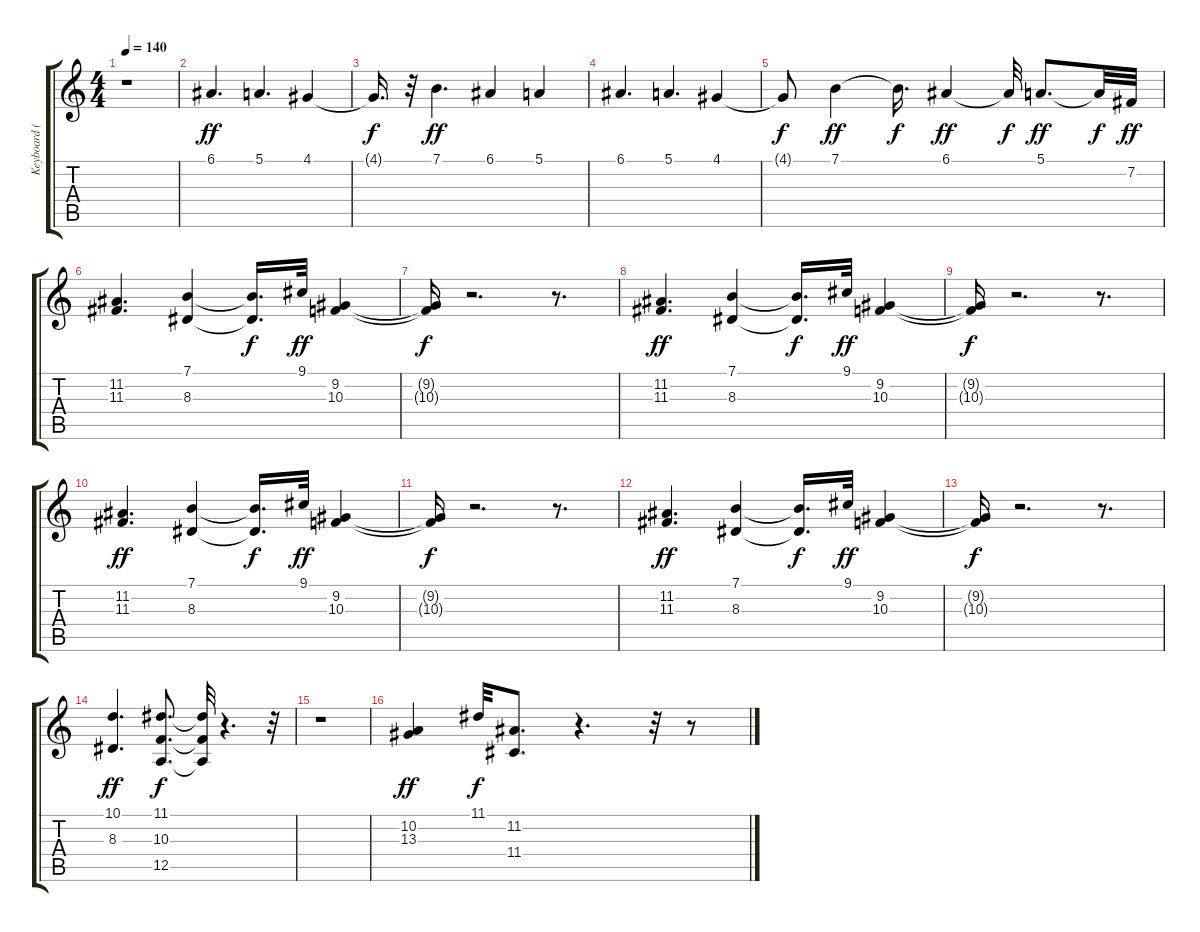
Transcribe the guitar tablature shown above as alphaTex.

\track ("Keyboard (right hand)" "Keyboard (") {instrument stringensemble1}
\staff {score tabs}
\tuning (E4 B3 G3 D3 A2 E2) {hide}
\ts (4 4)
\tempo 140
\clef g2
\ks c
r.1{dy ff instrument stringensemble1} |
6.1.4{d} 5.1.4{d} 4.1.4 |
4.1{t}.16{d dy f} r.32 7.1.4{d dy ff} 6.1.4 5.1.4 |
6.1.4{d} 5.1.4{d} 4.1.4 |
4.1{t}.8{dy f} 7.1.4{dy ff} 7.1{t}.16{d dy f} 6.1.4{dy ff} 6.1{t}.32{dy f} 5.1.8{d dy ff} 5.1{t}.32{dy f} 7.2.32{dy ff} |
(11.2 11.3).4{d} (7.1 8.3).4 (7.1{t} 8.3{t}).16{d dy f} 9.1.32{dy ff} (9.2 10.3).4 |
(9.2{t} 10.3{t}).16{dy f} r.2{d} r.8{d} |
(11.2 11.3).4{d dy ff} (7.1 8.3).4 (7.1{t} 8.3{t}).16{d dy f} 9.1.32{dy ff} (9.2 10.3).4 |
(9.2{t} 10.3{t}).16{dy f} r.2{d} r.8{d} |
(11.2 11.3).4{d dy ff} (7.1 8.3).4 (7.1{t} 8.3{t}).16{d dy f} 9.1.32{dy ff} (9.2 10.3).4 |
(9.2{t} 10.3{t}).16{dy f} r.2{d} r.8{d} |
(11.2 11.3).4{d dy ff} (7.1 8.3).4 (7.1{t} 8.3{t}).16{d dy f} 9.1.32{dy ff} (9.2 10.3).4 |
(9.2{t} 10.3{t}).16{dy f} r.2{d} r.8{d} |
(10.1 8.3).4{d dy ff} (11.1 10.3 12.5).8{d dy f} (11.1{t} 10.3{t} 12.5{t}).32 r.4{d} r.32 |
r.1 |
(10.2 13.3).4{dy ff} 11.1.32{dy f} (11.2 11.4).8{d} r.4{d} r.32 r.8
